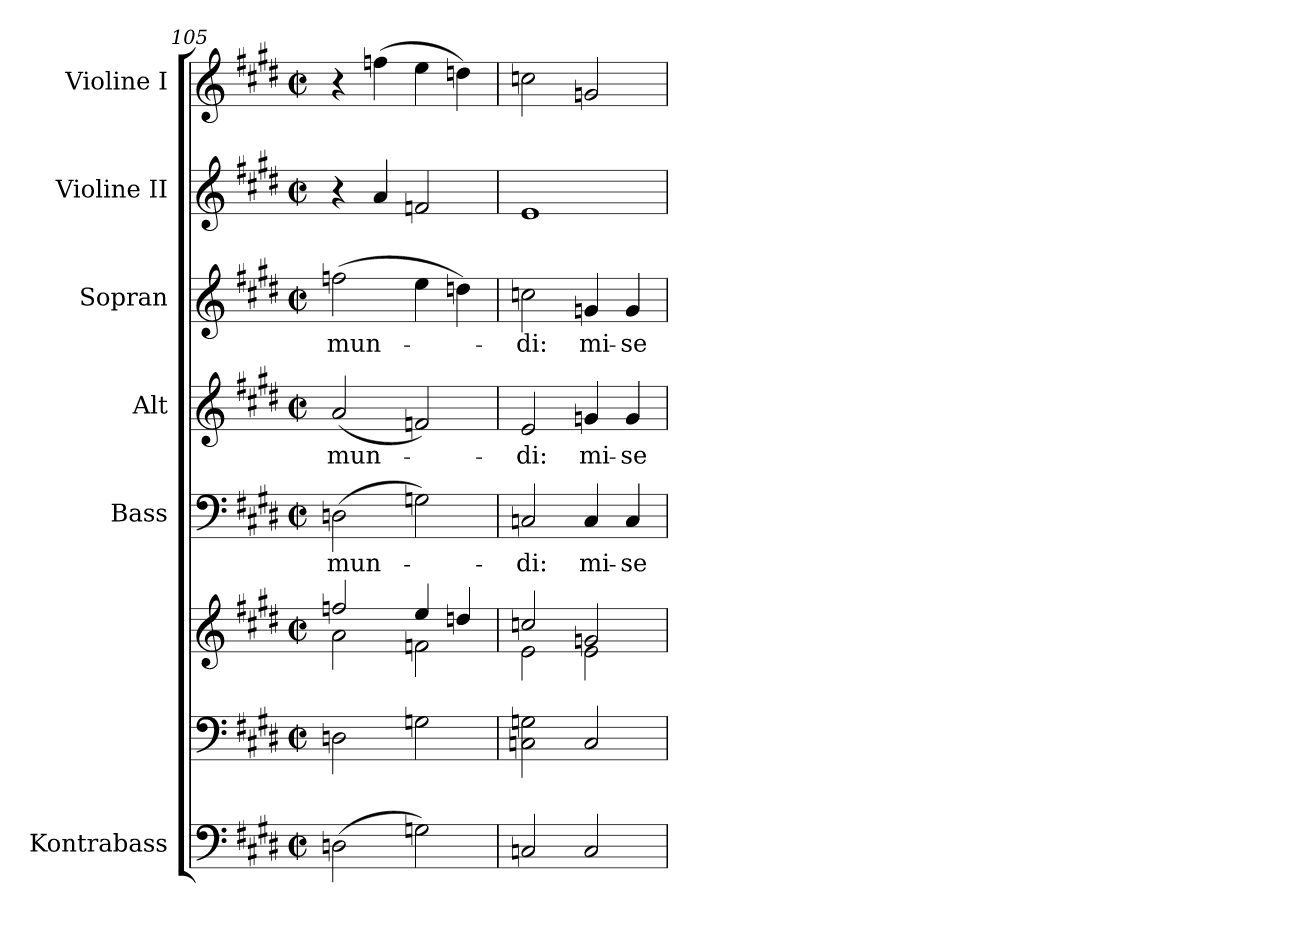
**kern	**kern	**kern	**kern	**text	**kern	**text	**kern	**text	**kern	**kern
*part7	*part6	*part6	*part5	*part5	*part4	*part4	*part3	*part3	*part2	*part1
*staff8	*staff7	*staff6	*staff5	*staff5	*staff4	*staff4	*staff3	*staff3	*staff2	*staff1
*I"Kontrabass	*	*	*I"Bass	*	*I"Alt	*	*I"Sopran	*	*I"Violine II	*I"Violine I
*I'Kb.	*	*	*I'B.	*	*I'A.	*	*I'S.	*	*I'Vl. II	*I'Vl. I
*clefF4	*clefF4	*clefG2	*clefF4	*	*clefG2	*	*clefG2	*	*clefG2	*clefG2
*ITrd7c12	*	*	*	*	*	*	*	*	*	*
*k[f#c#g#d#]	*k[f#c#g#d#]	*k[f#c#g#d#]	*k[f#c#g#d#]	*	*k[f#c#g#d#]	*	*k[f#c#g#d#]	*	*k[f#c#g#d#]	*k[f#c#g#d#]
*E:	*E:	*E:	*E:	*	*E:	*	*E:	*	*E:	*E:
*M2/2	*M2/2	*M2/2	*M2/2	*	*M2/2	*	*M2/2	*	*M2/2	*M2/2
*met(c|)	*met(c|)	*met(c|)	*met(c|)	*	*met(c|)	*	*met(c|)	*	*met(c|)	*met(c|)
=105	=105	=105	=105	=105	=105	=105	=105	=105	=105	=105
*	*	*^	*	*	*	*	*	*	*	*
!	!	!	!	!	!LO:LY:b	!	!LO:LY:b	!	!LO:LY:b	!	!
(>2DDn\	2Dn\	2ffn/	2a\	(>2Dn\	mun-	(<2a/	mun-	(>2ffn\	mun-	4r	4r
.	.	.	.	.	.	.	.	.	.	4a/	(>4ffn\
2GGn\)	2Gn\	4ee/	2fn\	2Gn\)	.	2fn/)	.	4ee\	.	2fn/	4ee\
.	.	4ddn/	.	.	.	.	.	4ddn\)	.	.	4ddn\)
=106	=106	=106	=106	=106	=106	=106	=106	=106	=106	=106	=106
!	!	!	!	!	!LO:LY:b	!	!LO:LY:b	!	!LO:LY:b	!	!
2CCn/	2Cn\ 2Gn\	2ccn/	2e\	2Cn/	-di:	2e/	-di:	2ccn\	-di:	1e	2ccn\
!	!	!	!	!	!LO:LY:b	!	!LO:LY:b	!	!LO:LY:b	!	!
2CC/	2C/	2gn/	2e\	4C/	mi-	4gn/	mi-	4gn/	mi-	.	2gn/
!	!	!	!	!	!LO:LY:b	!	!LO:LY:b	!	!LO:LY:b	!	!
.	.	.	.	4C/	-se-	4g/	-se-	4g/	-se-	.	.
*	*	*v	*v	*	*	*	*	*	*	*	*
=	=	=	=	=	=	=	=	=	=	=
*-	*-	*-	*-	*-	*-	*-	*-	*-	*-	*-
